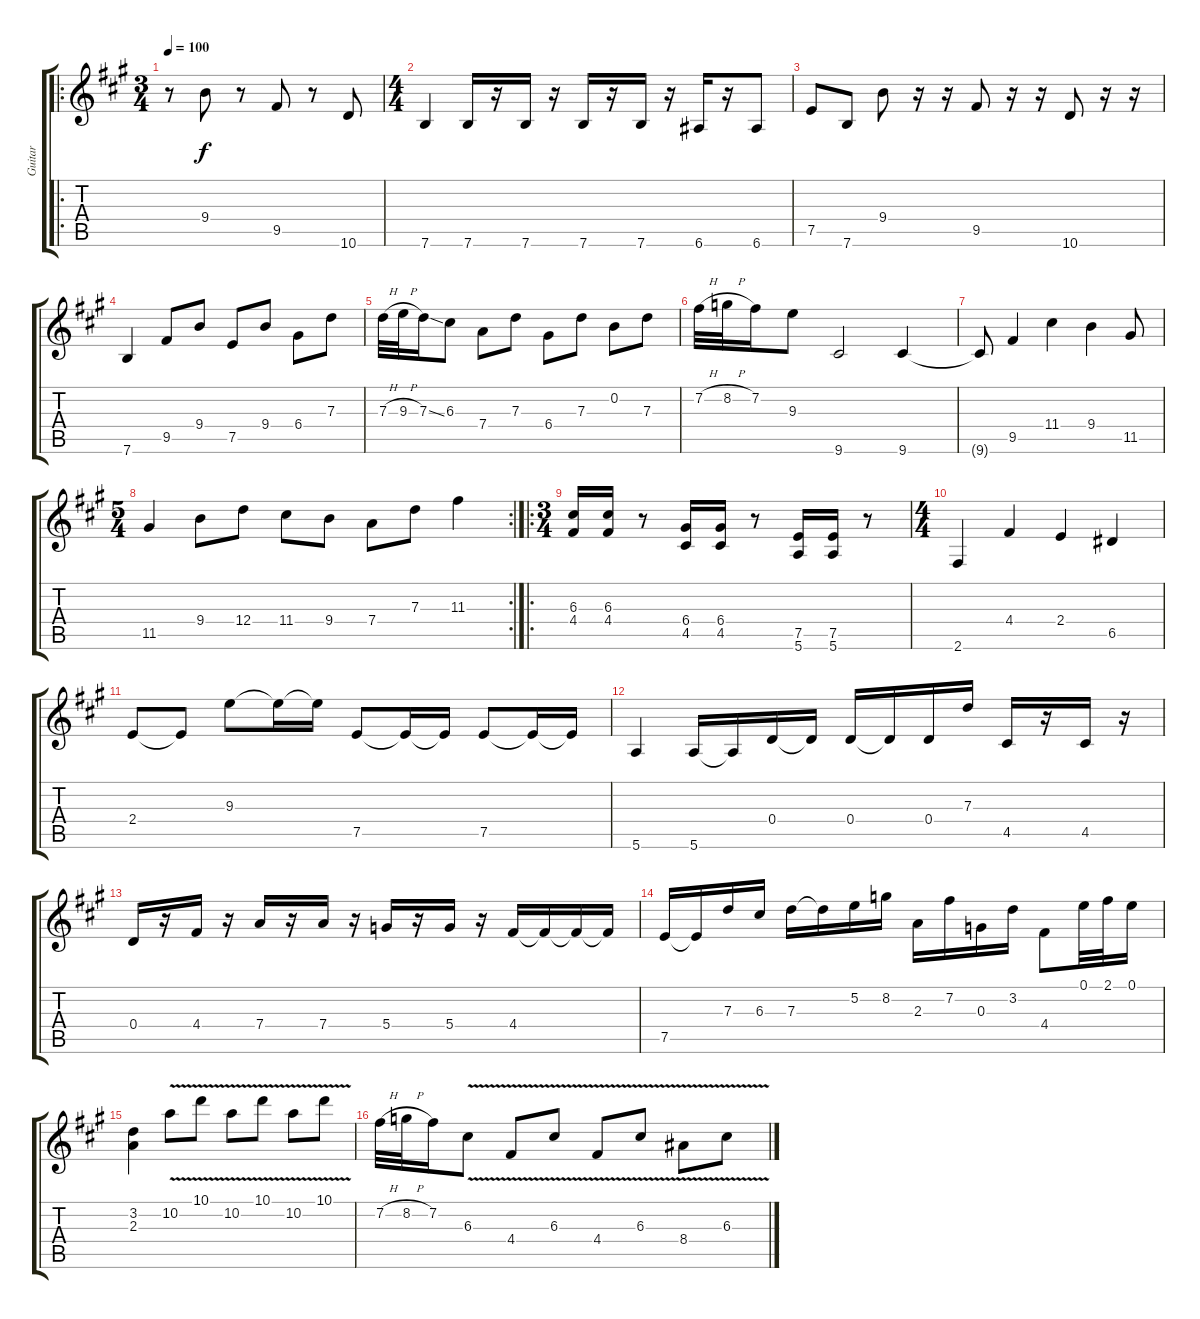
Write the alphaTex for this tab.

\track ("Guitar" "Guitar") {instrument distortionguitar}
\staff {score tabs}
\tuning (E4 B3 G3 D3 A2 E2) {hide}
\ro
\ts (3 4)
\tempo 100
\clef g2
\ks a
r.8{dy f instrument distortionguitar} 9.4.8 r.8 9.5.8 r.8 10.6.8 |
\ts (4 4)
7.6.4 7.6.16 r.16 7.6.16 r.16 7.6.16 r.16 7.6.16 r.16 6.6.16 r.16 6.6.8 |
7.5.8 7.6.8 9.4.8 r.16 r.16 9.5.8 r.16 r.16 10.6.8 r.16 r.16 |
7.6.4 9.5.8 9.4.8 7.5.8 9.4.8 6.4.8 7.3.8 |
7.3{h}.32 9.3{h}.32 7.3{ss}.16 6.3.8 7.4.8 7.3.8 6.4.8 7.3.8 0.2.8 7.3.8 |
7.2{h}.32 8.2{h}.32 7.2.16 9.3.8 9.6.2 9.6.4 |
9.6{t}.8 9.5.4 11.4.4 9.4.4 11.5.8 |
\rc 2
\ts (5 4)
11.5.4 9.4.8 12.4.8 11.4.8 9.4.8 7.4.8 7.3.8 11.3.4 |
\ro
\ts (3 4)
(6.3 4.4).16 (6.3 4.4).16 r.8 (6.4 4.5).16 (6.4 4.5).16 r.8 (7.5 5.6).16 (7.5 5.6).16 r.8 |
\ts (4 4)
2.6.4 4.4.4 2.4.4 6.5.4 |
2.4.8 2.4{t}.8 9.3.8 9.3{t}.16 9.3{t}.16 7.5.8 7.5{t}.16 7.5{t}.16 7.5.8 7.5{t}.16 7.5{t}.16 |
5.6.4 5.6.16 5.6{t}.16 0.4.16 0.4{t}.16 0.4.16 0.4{t}.16 0.4.16 7.3.16 4.5.16 r.16 4.5.16 r.16 |
0.4.16 r.16 4.4.16 r.16 7.4.16 r.16 7.4.16 r.16 5.4.16 r.16 5.4.16 r.16 4.4.16 4.4{t}.16 4.4{t}.16 4.4{t}.16 |
7.5.16 7.5{t}.16 7.3.16 6.3.16 7.3.16 7.3{t}.16 5.2.16 8.2.16 2.3.16 7.2.16 0.3.16 3.2.16 4.4.8 0.1.32 2.1.32 0.1.16 |
(3.2 2.3).4 10.2{v}.8 10.1{v}.8 10.2{v}.8 10.1{v}.8 10.2{v}.8 10.1{v}.8 |
7.2{h}.32 8.2{h}.32 7.2.16 6.3{v}.8 4.4{v}.8 6.3{v}.8 4.4{v}.8 6.3{v}.8 8.4{v}.8 6.3{v}.8
